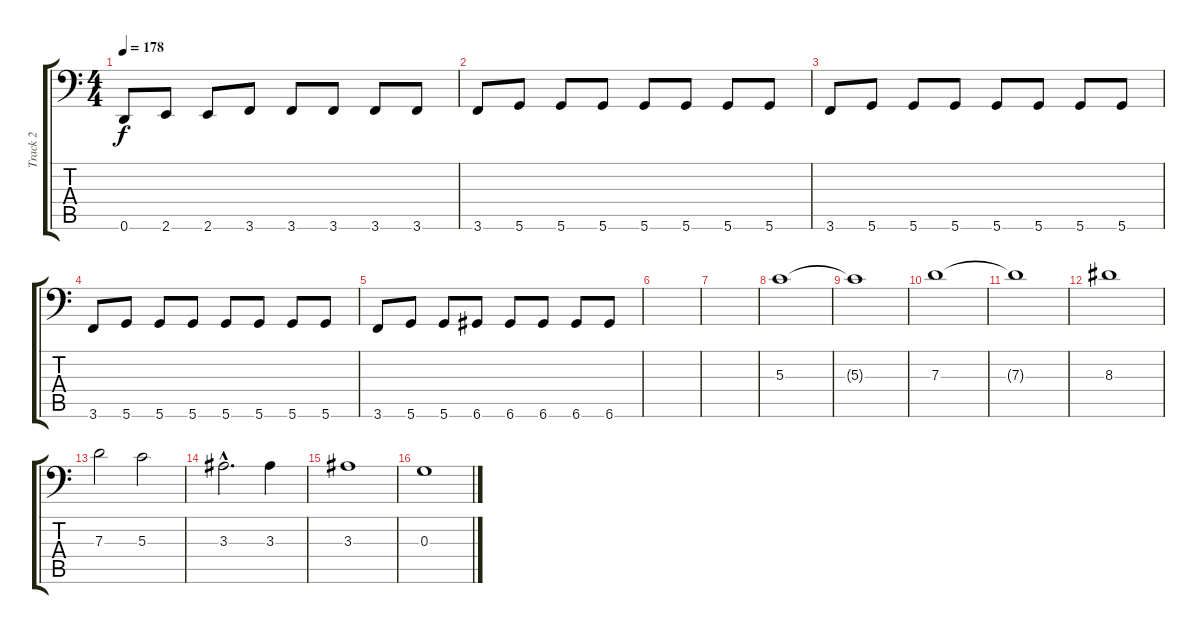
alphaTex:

\track ("Track 2" "Track 2") {instrument slapbass2}
\staff {score tabs}
\tuning (E3 B2 G2 D2 A1 D1) {hide}
\ts (4 4)
\tempo 178
\clef f4
\ks c
0.6.8{dy f} 2.6.8 2.6.8 3.6.8 3.6.8 3.6.8 3.6.8 3.6.8 |
3.6.8 5.6.8 5.6.8 5.6.8 5.6.8 5.6.8 5.6.8 5.6.8 |
3.6.8 5.6.8 5.6.8 5.6.8 5.6.8 5.6.8 5.6.8 5.6.8 |
3.6.8 5.6.8 5.6.8 5.6.8 5.6.8 5.6.8 5.6.8 5.6.8 |
3.6.8 5.6.8 5.6.8 6.6.8 6.6.8 6.6.8 6.6.8 6.6.8 |
|
|
5.3.1 |
5.3{t}.1 |
7.3.1 |
7.3{t}.1 |
8.3.1 |
7.3.2 5.3.2 |
3.3{hac}.2{d} 3.3.4 |
3.3.1 |
0.3.1
